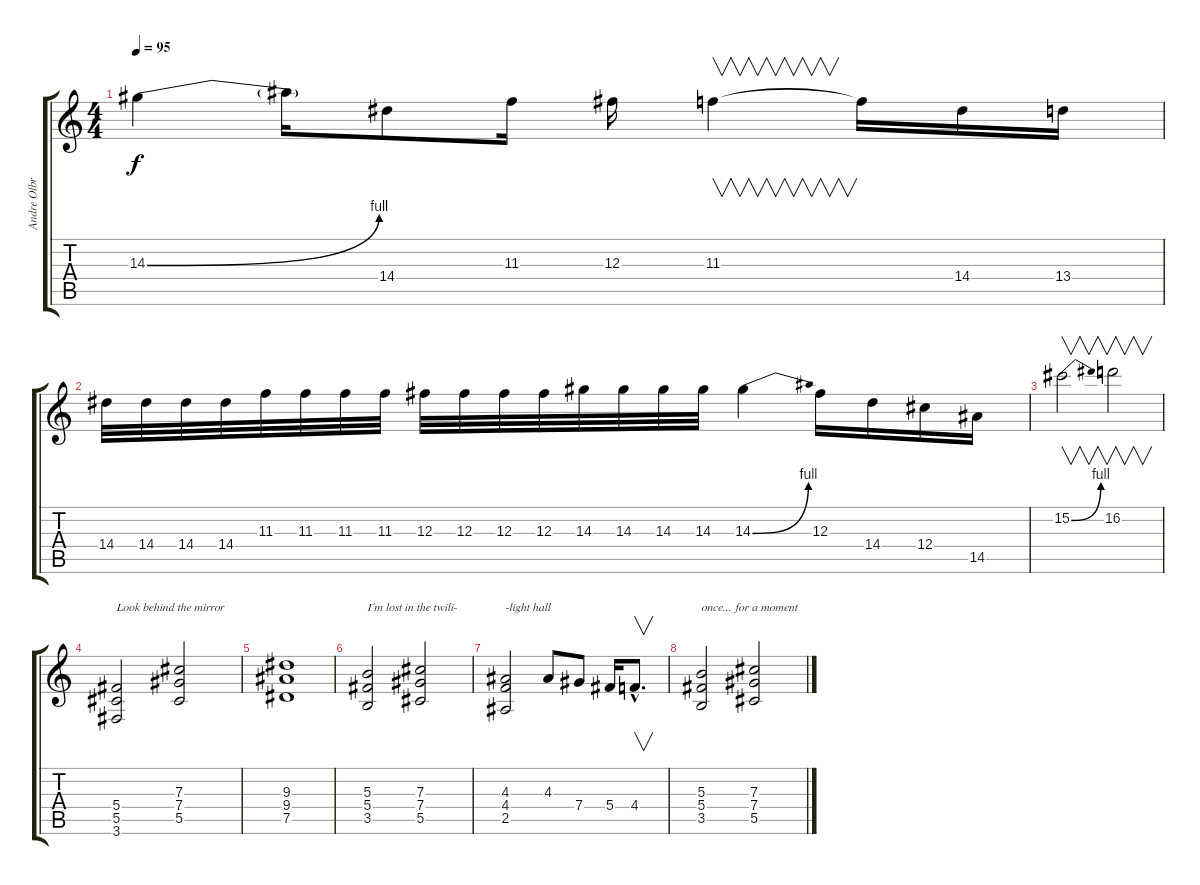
\track ("Andre Olbrich" "Andre Olbr") {instrument overdrivenguitar}
\staff {score tabs}
\tuning (Eb4 Bb3 Gb3 Db3 Ab2 Eb2) {hide}
\ts (4 4)
\tempo 95
\clef g2
\ks c
14.3{be (bend 0 0 60 4)}.4{dy f} 14.3{t}.16 14.4.8 11.3.16 12.3.16 11.3.4{v} 11.3{t}.16 14.4.16 13.4.16 |
14.4.32 14.4.32 14.4.32 14.4.32 11.3.32 11.3.32 11.3.32 11.3.32 12.3.32 12.3.32 12.3.32 12.3.32 14.3.32 14.3.32 14.3.32 14.3.32 14.3{be (bend 0 0 60 4)}.4 12.3.16 14.4.16 12.4.16 14.5.16 |
15.2{be (bend 0 0 60 4)}.2{v} 16.2.2{v} |
(5.4 5.5 3.6).2{txt "Look behind the mirror"} (7.3 7.4 5.5).2 |
(9.3 9.4 7.5).1 |
(5.3 5.4 3.5).2{txt "I´m lost in the twili-"} (7.3 7.4 5.5).2 |
(4.3 4.4 2.5).2{txt "-light hall"} 4.3.8 7.4.8 5.4.16 4.4{hac}.8{v d} |
(5.3 5.4 3.5).2{txt "once... for a moment"} (7.3 7.4 5.5).2
